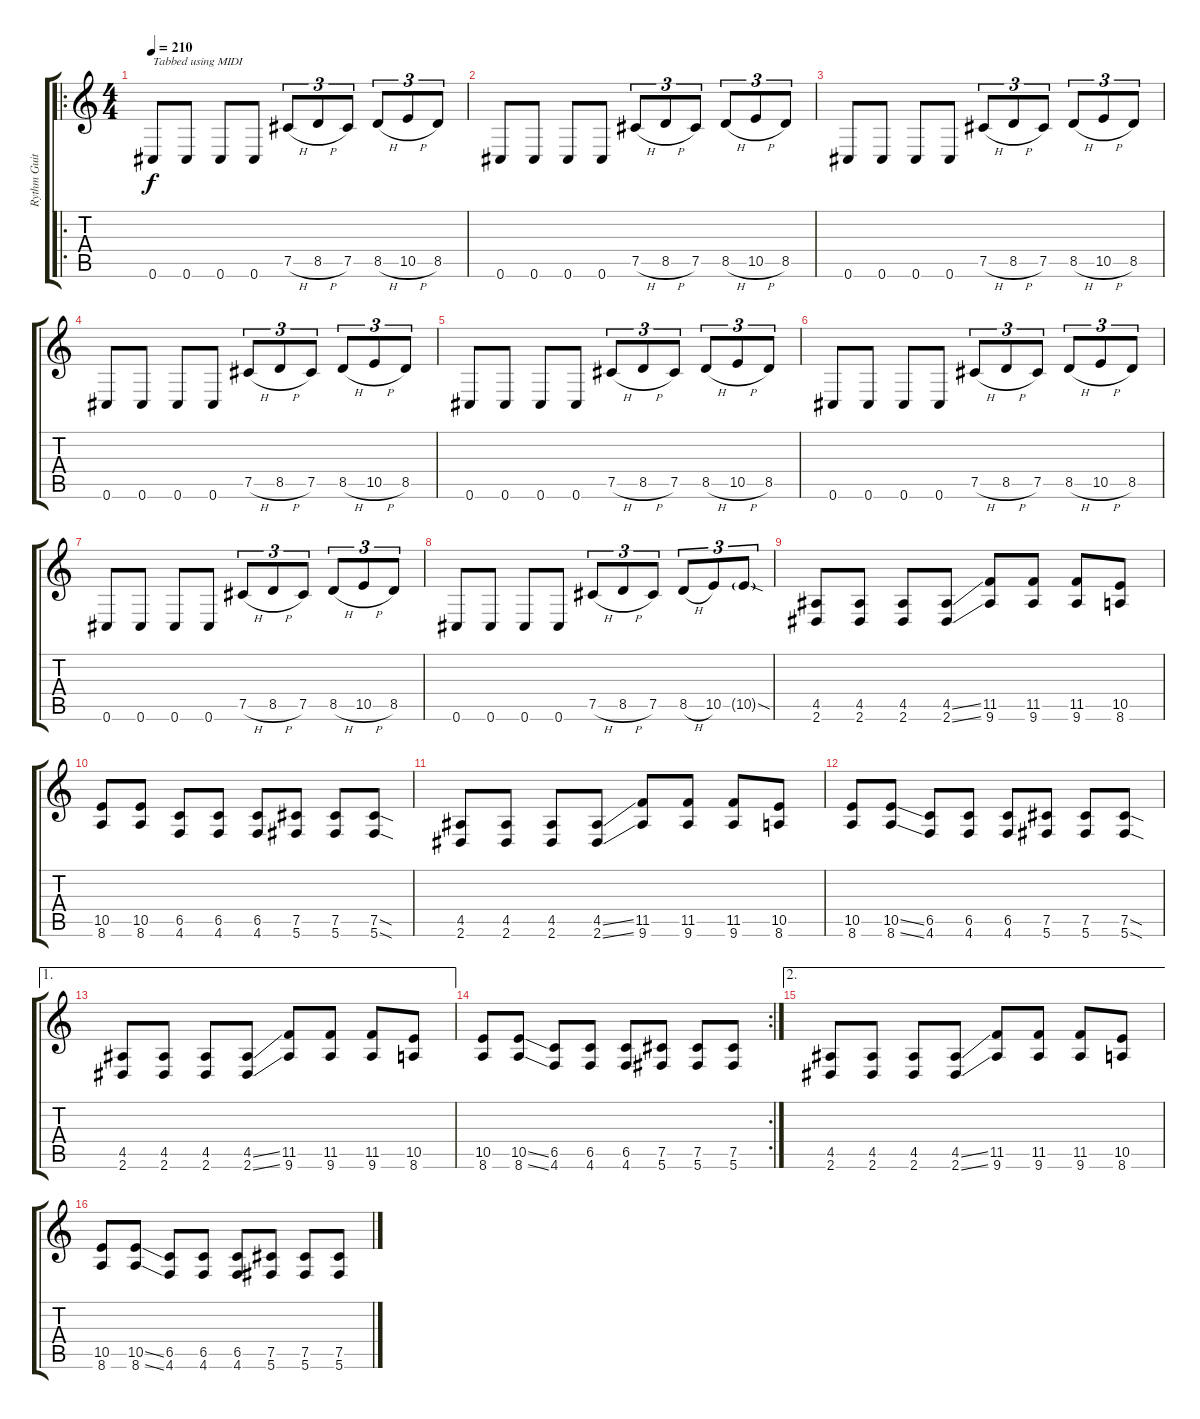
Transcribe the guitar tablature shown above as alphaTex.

\track ("Rythm Guitar" "Rythm Guit") {instrument distortionguitar}
\staff {score tabs}
\tuning (Db4 Ab3 E3 B2 Gb2 Db2) {hide}
\ro
\ts (4 4)
\tempo 210
\clef g2
\ks c
0.6.8{txt "Tabbed using MIDI" dy f instrument distortionguitar} 0.6.8 0.6.8 0.6.8 7.5{h}.8{tu (3 2)} 8.5{h}.8{tu (3 2)} 7.5.8{tu (3 2)} 8.5{h}.8{tu (3 2)} 10.5{h}.8{tu (3 2)} 8.5.8{tu (3 2)} |
0.6.8 0.6.8 0.6.8 0.6.8 7.5{h}.8{tu (3 2)} 8.5{h}.8{tu (3 2)} 7.5.8{tu (3 2)} 8.5{h}.8{tu (3 2)} 10.5{h}.8{tu (3 2)} 8.5.8{tu (3 2)} |
0.6.8 0.6.8 0.6.8 0.6.8 7.5{h}.8{tu (3 2)} 8.5{h}.8{tu (3 2)} 7.5.8{tu (3 2)} 8.5{h}.8{tu (3 2)} 10.5{h}.8{tu (3 2)} 8.5.8{tu (3 2)} |
0.6.8 0.6.8 0.6.8 0.6.8 7.5{h}.8{tu (3 2)} 8.5{h}.8{tu (3 2)} 7.5.8{tu (3 2)} 8.5{h}.8{tu (3 2)} 10.5{h}.8{tu (3 2)} 8.5.8{tu (3 2)} |
0.6.8 0.6.8 0.6.8 0.6.8 7.5{h}.8{tu (3 2)} 8.5{h}.8{tu (3 2)} 7.5.8{tu (3 2)} 8.5{h}.8{tu (3 2)} 10.5{h}.8{tu (3 2)} 8.5.8{tu (3 2)} |
0.6.8 0.6.8 0.6.8 0.6.8 7.5{h}.8{tu (3 2)} 8.5{h}.8{tu (3 2)} 7.5.8{tu (3 2)} 8.5{h}.8{tu (3 2)} 10.5{h}.8{tu (3 2)} 8.5.8{tu (3 2)} |
0.6.8 0.6.8 0.6.8 0.6.8 7.5{h}.8{tu (3 2)} 8.5{h}.8{tu (3 2)} 7.5.8{tu (3 2)} 8.5{h}.8{tu (3 2)} 10.5{h}.8{tu (3 2)} 8.5.8{tu (3 2)} |
0.6.8 0.6.8 0.6.8 0.6.8 7.5{h}.8{tu (3 2)} 8.5{h}.8{tu (3 2)} 7.5.8{tu (3 2)} 8.5{h}.8{tu (3 2)} 10.5.8{tu (3 2)} 10.5{sod g}.8{tu (3 2)} |
(4.5 2.6).8 (4.5 2.6).8 (4.5 2.6).8 (4.5{ss} 2.6{ss}).8 (11.5 9.6).8 (11.5 9.6).8 (11.5 9.6).8 (10.5 8.6).8 |
(10.5 8.6).8 (10.5 8.6).8 (6.5 4.6).8 (6.5 4.6).8 (6.5 4.6).8 (7.5 5.6).8 (7.5 5.6).8 (7.5{sod} 5.6{sod}).8 |
(4.5 2.6).8 (4.5 2.6).8 (4.5 2.6).8 (4.5{ss} 2.6{ss}).8 (11.5 9.6).8 (11.5 9.6).8 (11.5 9.6).8 (10.5 8.6).8 |
(10.5 8.6).8 (10.5{ss} 8.6{ss}).8 (6.5 4.6).8 (6.5 4.6).8 (6.5 4.6).8 (7.5 5.6).8 (7.5 5.6).8 (7.5{sod} 5.6{sod}).8 |
\ae 1
(4.5 2.6).8 (4.5 2.6).8 (4.5 2.6).8 (4.5{ss} 2.6{ss}).8 (11.5 9.6).8 (11.5 9.6).8 (11.5 9.6).8 (10.5 8.6).8 |
\rc 2
(10.5 8.6).8 (10.5{ss} 8.6{ss}).8 (6.5 4.6).8 (6.5 4.6).8 (6.5 4.6).8 (7.5 5.6).8 (7.5 5.6).8 (7.5 5.6).8 |
\ae 2
(4.5 2.6).8 (4.5 2.6).8 (4.5 2.6).8 (4.5{ss} 2.6{ss}).8 (11.5 9.6).8 (11.5 9.6).8 (11.5 9.6).8 (10.5 8.6).8 |
(10.5 8.6).8 (10.5{ss} 8.6{ss}).8 (6.5 4.6).8 (6.5 4.6).8 (6.5 4.6).8 (7.5 5.6).8 (7.5 5.6).8 (7.5 5.6).8
